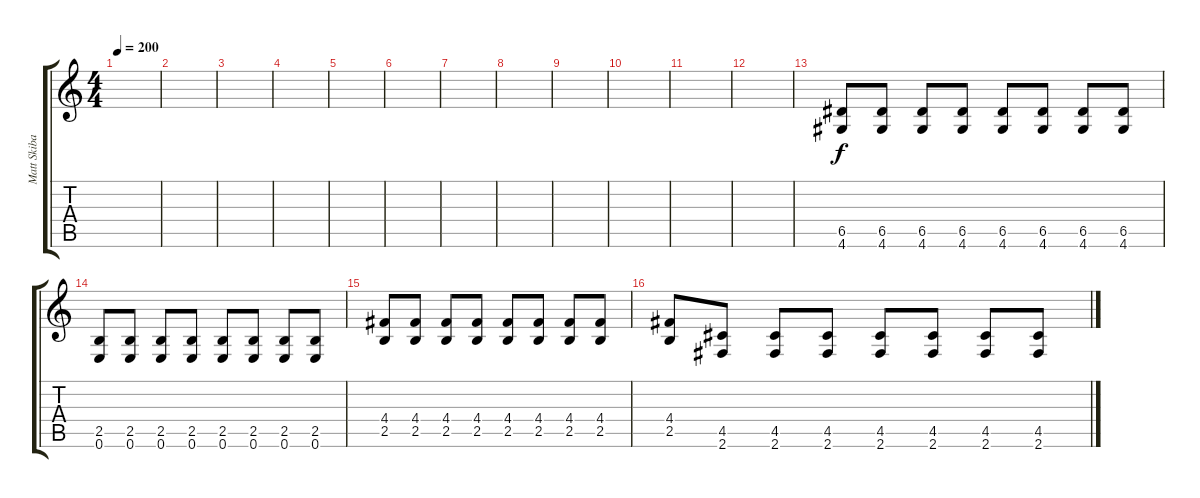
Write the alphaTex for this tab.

\track ("Matt Skiba" "Matt Skiba") {instrument distortionguitar}
\staff {score tabs}
\tuning (E4 B3 G3 D3 A2 E2) {hide}
\ts (4 4)
\tempo 200
\clef g2
\ks c
|
|
|
|
|
|
|
|
|
|
|
|
(6.5 4.6).8 (6.5 4.6).8 (6.5 4.6).8 (6.5 4.6).8 (6.5 4.6).8 (6.5 4.6).8 (6.5 4.6).8 (6.5 4.6).8 |
(2.5 0.6).8 (2.5 0.6).8 (2.5 0.6).8 (2.5 0.6).8 (2.5 0.6).8 (2.5 0.6).8 (2.5 0.6).8 (2.5 0.6).8 |
(4.4 2.5).8 (4.4 2.5).8 (4.4 2.5).8 (4.4 2.5).8 (4.4 2.5).8 (4.4 2.5).8 (4.4 2.5).8 (4.4 2.5).8 |
(4.4 2.5).8 (4.5 2.6).8 (4.5 2.6).8 (4.5 2.6).8 (4.5 2.6).8 (4.5 2.6).8 (4.5 2.6).8 (4.5 2.6).8
